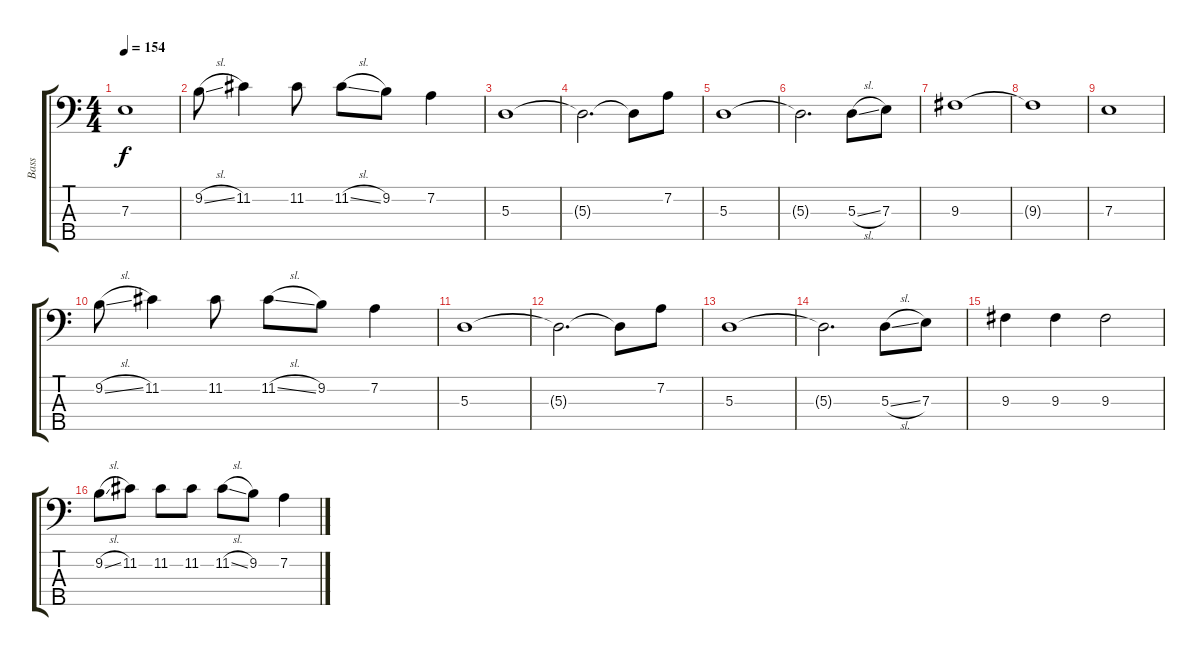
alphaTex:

\track ("Bass" "Bass") {instrument electricbassfinger}
\staff {score tabs}
\tuning (G3 D2 A1 E1 D1) {hide}
\ts (4 4)
\tempo 154
\clef f4
\ks c
7.3.1{dy f} |
9.2{sl}.8 11.2.4 11.2.8 11.2{sl}.8 9.2.8 7.2.4 |
5.3.1 |
5.3{t}.2{d} 5.3{t}.8 7.2.8 |
5.3.1 |
5.3{t}.2{d} 5.3{sl}.8 7.3.8 |
9.3.1 |
9.3{t}.1 |
7.3.1 |
9.2{sl}.8 11.2.4 11.2.8 11.2{sl}.8 9.2.8 7.2.4 |
5.3.1 |
5.3{t}.2{d} 5.3{t}.8 7.2.8 |
5.3.1 |
5.3{t}.2{d} 5.3{sl}.8 7.3.8 |
9.3.4 9.3.4 9.3.2 |
9.2{sl}.8 11.2.8 11.2.8 11.2.8 11.2{sl}.8 9.2.8 7.2.4
